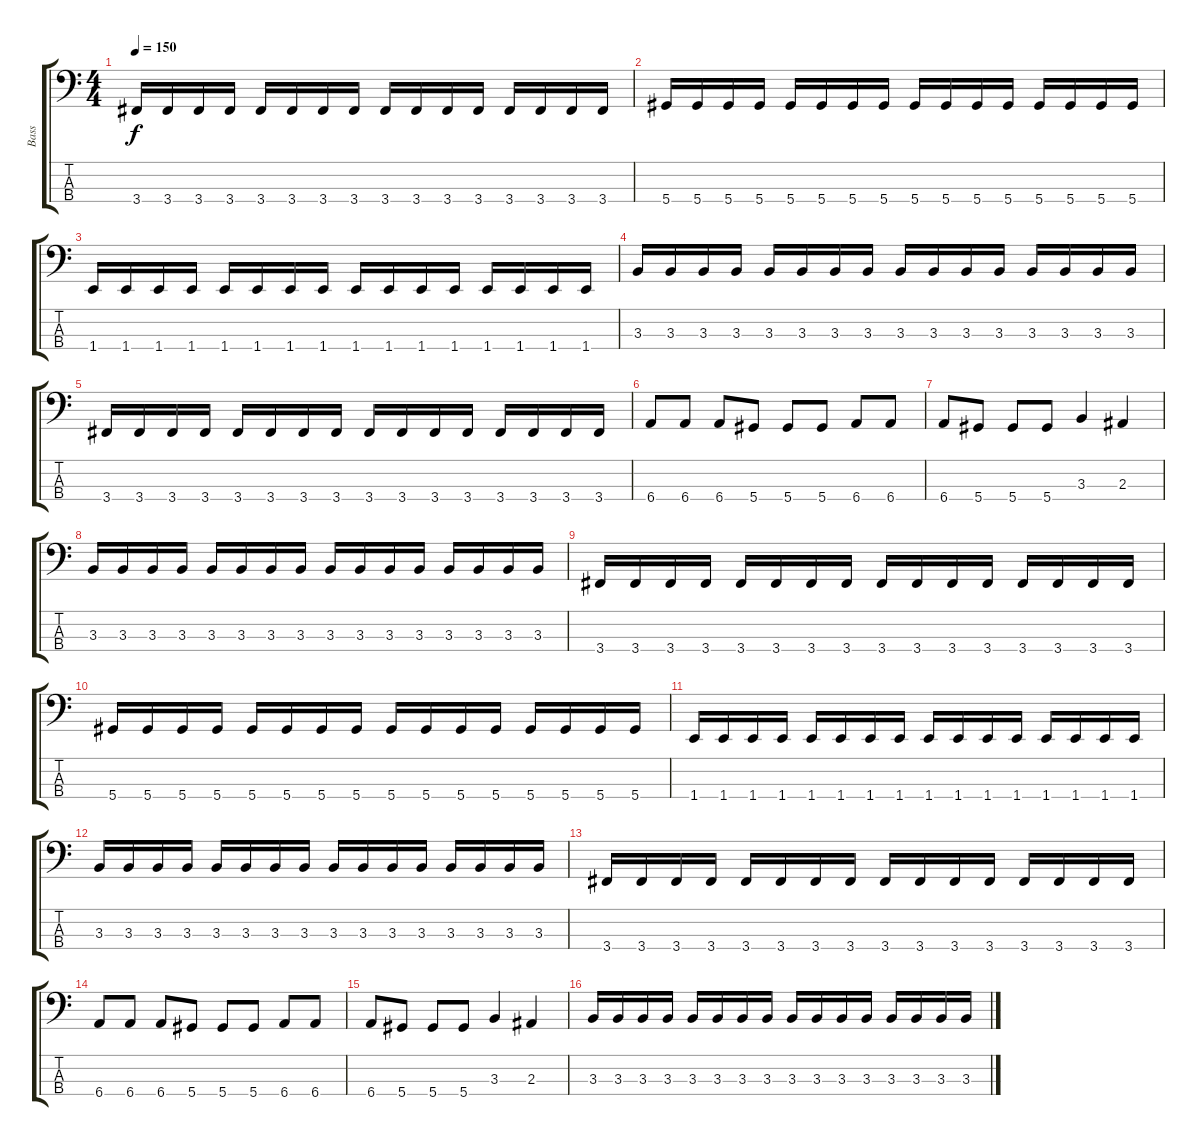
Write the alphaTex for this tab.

\track ("Bass" "Bass") {instrument electricbassfinger}
\staff {score tabs}
\tuning (Gb2 Db2 Ab1 Eb1) {hide}
\ts (4 4)
\tempo 150
\clef f4
\ks c
3.4.16{dy f} 3.4.16 3.4.16 3.4.16 3.4.16 3.4.16 3.4.16 3.4.16 3.4.16 3.4.16 3.4.16 3.4.16 3.4.16 3.4.16 3.4.16 3.4.16 |
5.4.16 5.4.16 5.4.16 5.4.16 5.4.16 5.4.16 5.4.16 5.4.16 5.4.16 5.4.16 5.4.16 5.4.16 5.4.16 5.4.16 5.4.16 5.4.16 |
1.4.16 1.4.16 1.4.16 1.4.16 1.4.16 1.4.16 1.4.16 1.4.16 1.4.16 1.4.16 1.4.16 1.4.16 1.4.16 1.4.16 1.4.16 1.4.16 |
3.3.16 3.3.16 3.3.16 3.3.16 3.3.16 3.3.16 3.3.16 3.3.16 3.3.16 3.3.16 3.3.16 3.3.16 3.3.16 3.3.16 3.3.16 3.3.16 |
3.4.16 3.4.16 3.4.16 3.4.16 3.4.16 3.4.16 3.4.16 3.4.16 3.4.16 3.4.16 3.4.16 3.4.16 3.4.16 3.4.16 3.4.16 3.4.16 |
6.4.8 6.4.8 6.4.8 5.4.8 5.4.8 5.4.8 6.4.8 6.4.8 |
6.4.8 5.4.8 5.4.8 5.4.8 3.3.4 2.3.4 |
3.3.16 3.3.16 3.3.16 3.3.16 3.3.16 3.3.16 3.3.16 3.3.16 3.3.16 3.3.16 3.3.16 3.3.16 3.3.16 3.3.16 3.3.16 3.3.16 |
3.4.16 3.4.16 3.4.16 3.4.16 3.4.16 3.4.16 3.4.16 3.4.16 3.4.16 3.4.16 3.4.16 3.4.16 3.4.16 3.4.16 3.4.16 3.4.16 |
5.4.16 5.4.16 5.4.16 5.4.16 5.4.16 5.4.16 5.4.16 5.4.16 5.4.16 5.4.16 5.4.16 5.4.16 5.4.16 5.4.16 5.4.16 5.4.16 |
1.4.16 1.4.16 1.4.16 1.4.16 1.4.16 1.4.16 1.4.16 1.4.16 1.4.16 1.4.16 1.4.16 1.4.16 1.4.16 1.4.16 1.4.16 1.4.16 |
3.3.16 3.3.16 3.3.16 3.3.16 3.3.16 3.3.16 3.3.16 3.3.16 3.3.16 3.3.16 3.3.16 3.3.16 3.3.16 3.3.16 3.3.16 3.3.16 |
3.4.16 3.4.16 3.4.16 3.4.16 3.4.16 3.4.16 3.4.16 3.4.16 3.4.16 3.4.16 3.4.16 3.4.16 3.4.16 3.4.16 3.4.16 3.4.16 |
6.4.8 6.4.8 6.4.8 5.4.8 5.4.8 5.4.8 6.4.8 6.4.8 |
6.4.8 5.4.8 5.4.8 5.4.8 3.3.4 2.3.4 |
3.3.16 3.3.16 3.3.16 3.3.16 3.3.16 3.3.16 3.3.16 3.3.16 3.3.16 3.3.16 3.3.16 3.3.16 3.3.16 3.3.16 3.3.16 3.3.16
